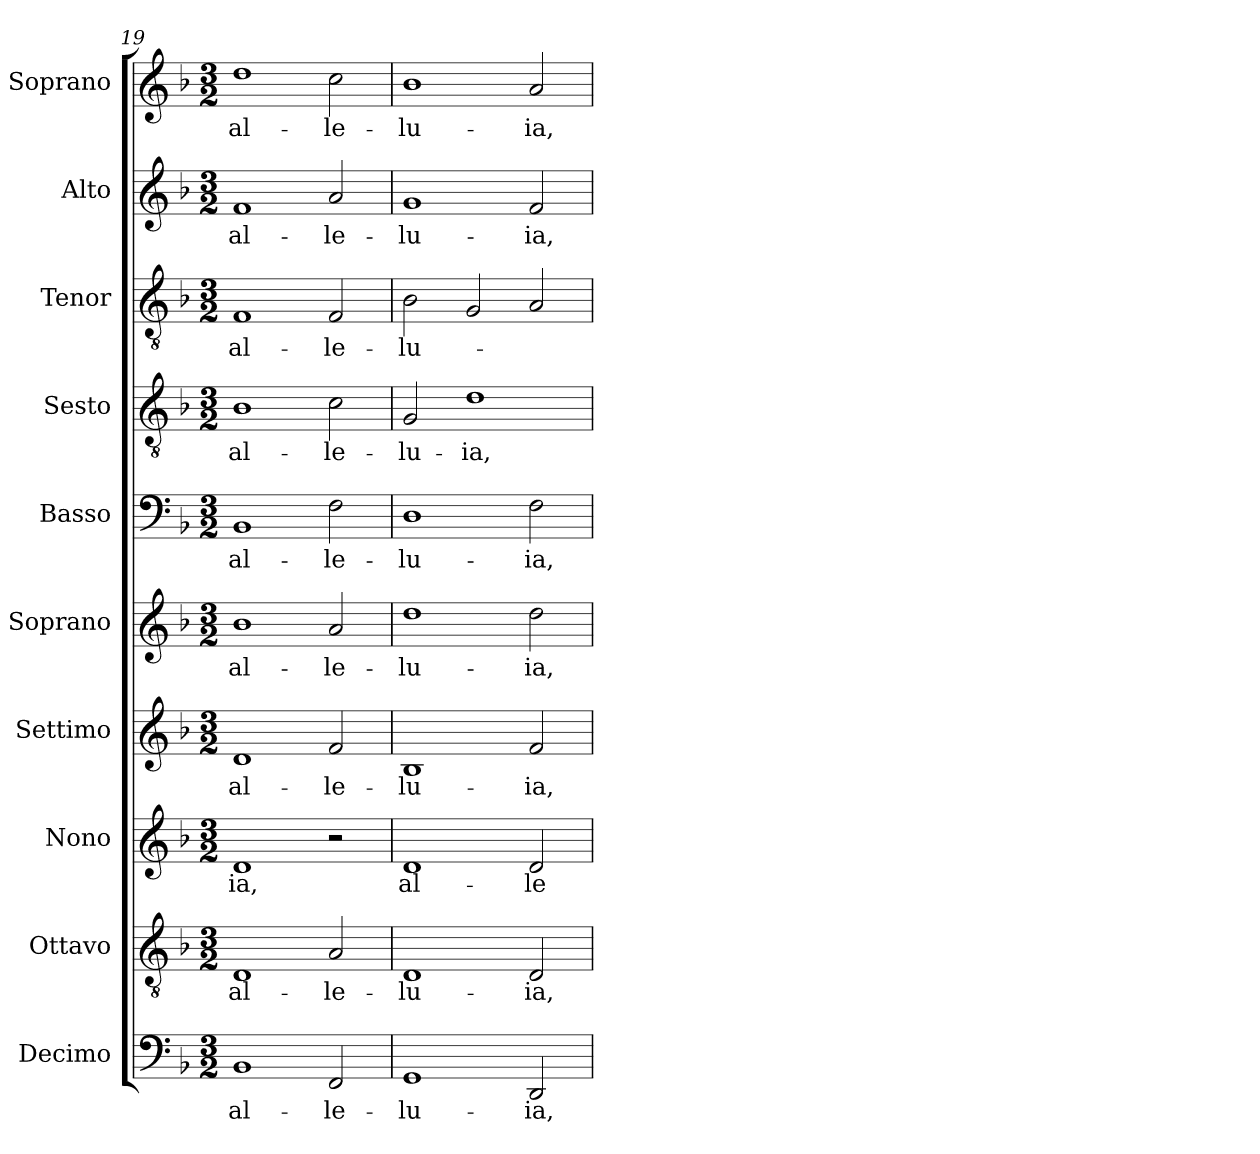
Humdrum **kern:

**kern	**text	**kern	**text	**kern	**text	**kern	**text	**kern	**text	**kern	**text	**kern	**text	**kern	**text	**kern	**text	**kern	**text
*part10	*part10	*part9	*part9	*part8	*part8	*part7	*part7	*part6	*part6	*part5	*part5	*part4	*part4	*part3	*part3	*part2	*part2	*part1	*part1
*staff10	*staff10	*staff9	*staff9	*staff8	*staff8	*staff7	*staff7	*staff6	*staff6	*staff5	*staff5	*staff4	*staff4	*staff3	*staff3	*staff2	*staff2	*staff1	*staff1
*I"Decimo	*	*I"Ottavo	*	*I"Nono	*	*I"Settimo	*	*I"Soprano	*	*I"Basso	*	*I"Sesto	*	*I"Tenor	*	*I"Alto	*	*I"Soprano	*
*I'Dc.	*	*I'Ot.	*	*I'N.	*	*I'St.	*	*I'S.	*	*I'B.	*	*I'Ss.	*	*I'T.	*	*I'A.	*	*I'S.	*
*clefF4	*	*clefGv2	*	*clefG2	*	*clefG2	*	*clefG2	*	*clefF4	*	*clefGv2	*	*clefGv2	*	*clefG2	*	*clefG2	*
*	*	*ITrd7c12	*	*	*	*	*	*	*	*	*	*ITrd7c12	*	*ITrd7c12	*	*	*	*	*
*k[b-]	*	*k[b-]	*	*k[b-]	*	*k[b-]	*	*k[b-]	*	*k[b-]	*	*k[b-]	*	*k[b-]	*	*k[b-]	*	*k[b-]	*
*F:	*	*F:	*	*F:	*	*F:	*	*F:	*	*F:	*	*F:	*	*F:	*	*F:	*	*F:	*
*M3/2	*	*M3/2	*	*M3/2	*	*M3/2	*	*M3/2	*	*M3/2	*	*M3/2	*	*M3/2	*	*M3/2	*	*M3/2	*
=19	=19	=19	=19	=19	=19	=19	=19	=19	=19	=19	=19	=19	=19	=19	=19	=19	=19	=19	=19
!	!LO:LY:b:color=#000000	!	!	!	!	!	!	!	!	!	!	!	!	!	!	!	!	!	!
!	!	!	!LO:LY:b:color=#000000	!	!	!	!	!	!	!	!	!	!	!	!	!	!	!	!
!	!	!	!	!	!LO:LY:b:color=#000000	!	!	!	!	!	!	!	!	!	!	!	!	!	!
!	!	!	!	!	!	!	!LO:LY:b:color=#000000	!	!	!	!	!	!	!	!	!	!	!	!
!	!	!	!	!	!	!	!	!	!LO:LY:b:color=#000000	!	!	!	!	!	!	!	!	!	!
!	!	!	!	!	!	!	!	!	!	!	!LO:LY:b:color=#000000	!	!	!	!	!	!	!	!
!	!	!	!	!	!	!	!	!	!	!	!	!	!LO:LY:b:color=#000000	!	!	!	!	!	!
!	!	!	!	!	!	!	!	!	!	!	!	!	!	!	!LO:LY:b:color=#000000	!	!	!	!
!	!	!	!	!	!	!	!	!	!	!	!	!	!	!	!	!	!LO:LY:b:color=#000000	!	!
!	!	!	!	!	!	!	!	!	!	!	!	!	!	!	!	!	!	!	!LO:LY:b:color=#000000
1BB-i	al-	1DDi	al-	1di	-ia,	1di	al-	1b-i	al-	1BB-i	al-	1BB-i	al-	1FFi	al-	1fi	al-	1ddi	al-
!	!LO:LY:b:color=#000000	!	!	!	!	!	!	!	!	!	!	!	!	!	!	!	!	!	!
!	!	!	!LO:LY:b:color=#000000	!	!	!	!	!	!	!	!	!	!	!	!	!	!	!	!
!	!	!	!	!	!	!	!LO:LY:b:color=#000000	!	!	!	!	!	!	!	!	!	!	!	!
!	!	!	!	!	!	!	!	!	!LO:LY:b:color=#000000	!	!	!	!	!	!	!	!	!	!
!	!	!	!	!	!	!	!	!	!	!	!LO:LY:b:color=#000000	!	!	!	!	!	!	!	!
!	!	!	!	!	!	!	!	!	!	!	!	!	!LO:LY:b:color=#000000	!	!	!	!	!	!
!	!	!	!	!	!	!	!	!	!	!	!	!	!	!	!LO:LY:b:color=#000000	!	!	!	!
!	!	!	!	!	!	!	!	!	!	!	!	!	!	!	!	!	!LO:LY:b:color=#000000	!	!
!	!	!	!	!	!	!	!	!	!	!	!	!	!	!	!	!	!	!	!LO:LY:b:color=#000000
2FFi/	-le-	2AAi/	-le-	2r	.	2fi/	-le-	2ai/	-le-	2Fi\	-le-	2Ci\	-le-	2FFi/	-le-	2ai/	-le-	2cci\	-le-
=20	=20	=20	=20	=20	=20	=20	=20	=20	=20	=20	=20	=20	=20	=20	=20	=20	=20	=20	=20
!	!LO:LY:b:color=#000000	!	!	!	!	!	!	!	!	!	!	!	!	!	!	!	!	!	!
!	!	!	!LO:LY:b:color=#000000	!	!	!	!	!	!	!	!	!	!	!	!	!	!	!	!
!	!	!	!	!	!LO:LY:b:color=#000000	!	!	!	!	!	!	!	!	!	!	!	!	!	!
!	!	!	!	!	!	!	!LO:LY:b:color=#000000	!	!	!	!	!	!	!	!	!	!	!	!
!	!	!	!	!	!	!	!	!	!LO:LY:b:color=#000000	!	!	!	!	!	!	!	!	!	!
!	!	!	!	!	!	!	!	!	!	!	!LO:LY:b:color=#000000	!	!	!	!	!	!	!	!
!	!	!	!	!	!	!	!	!	!	!	!	!	!LO:LY:b:color=#000000	!	!	!	!	!	!
!	!	!	!	!	!	!	!	!	!	!	!	!	!	!	!LO:LY:b:color=#000000	!	!	!	!
!	!	!	!	!	!	!	!	!	!	!	!	!	!	!	!	!	!LO:LY:b:color=#000000	!	!
!	!	!	!	!	!	!	!	!	!	!	!	!	!	!	!	!	!	!	!LO:LY:b:color=#000000
1GGi	-lu-	1DDi	-lu-	1di	al-	1B-i	-lu-	1ddi	-lu-	1Di	-lu-	2GGi/	-lu-	2BB-i\	-lu-	1gi	-lu-	1b-i	-lu-
!	!	!	!	!	!	!	!	!	!	!	!	!	!LO:LY:b:color=#000000	!	!	!	!	!	!
.	.	.	.	.	.	.	.	.	.	.	.	1Di	-ia,	2GGi/	.	.	.	.	.
!	!LO:LY:b:color=#000000	!	!	!	!	!	!	!	!	!	!	!	!	!	!	!	!	!	!
!	!	!	!LO:LY:b:color=#000000	!	!	!	!	!	!	!	!	!	!	!	!	!	!	!	!
!	!	!	!	!	!LO:LY:b:color=#000000	!	!	!	!	!	!	!	!	!	!	!	!	!	!
!	!	!	!	!	!	!	!LO:LY:b:color=#000000	!	!	!	!	!	!	!	!	!	!	!	!
!	!	!	!	!	!	!	!	!	!LO:LY:b:color=#000000	!	!	!	!	!	!	!	!	!	!
!	!	!	!	!	!	!	!	!	!	!	!LO:LY:b:color=#000000	!	!	!	!	!	!	!	!
!	!	!	!	!	!	!	!	!	!	!	!	!	!	!	!	!	!LO:LY:b:color=#000000	!	!
!	!	!	!	!	!	!	!	!	!	!	!	!	!	!	!	!	!	!	!LO:LY:b:color=#000000
2DDi/	-ia,	2DDi/	-ia,	2di/	-le-	2fi/	-ia,	2ddi\	-ia,	2Fi\	-ia,	.	.	2AAi/	.	2fi/	-ia,	2ai/	-ia,
=	=	=	=	=	=	=	=	=	=	=	=	=	=	=	=	=	=	=	=
*-	*-	*-	*-	*-	*-	*-	*-	*-	*-	*-	*-	*-	*-	*-	*-	*-	*-	*-	*-
